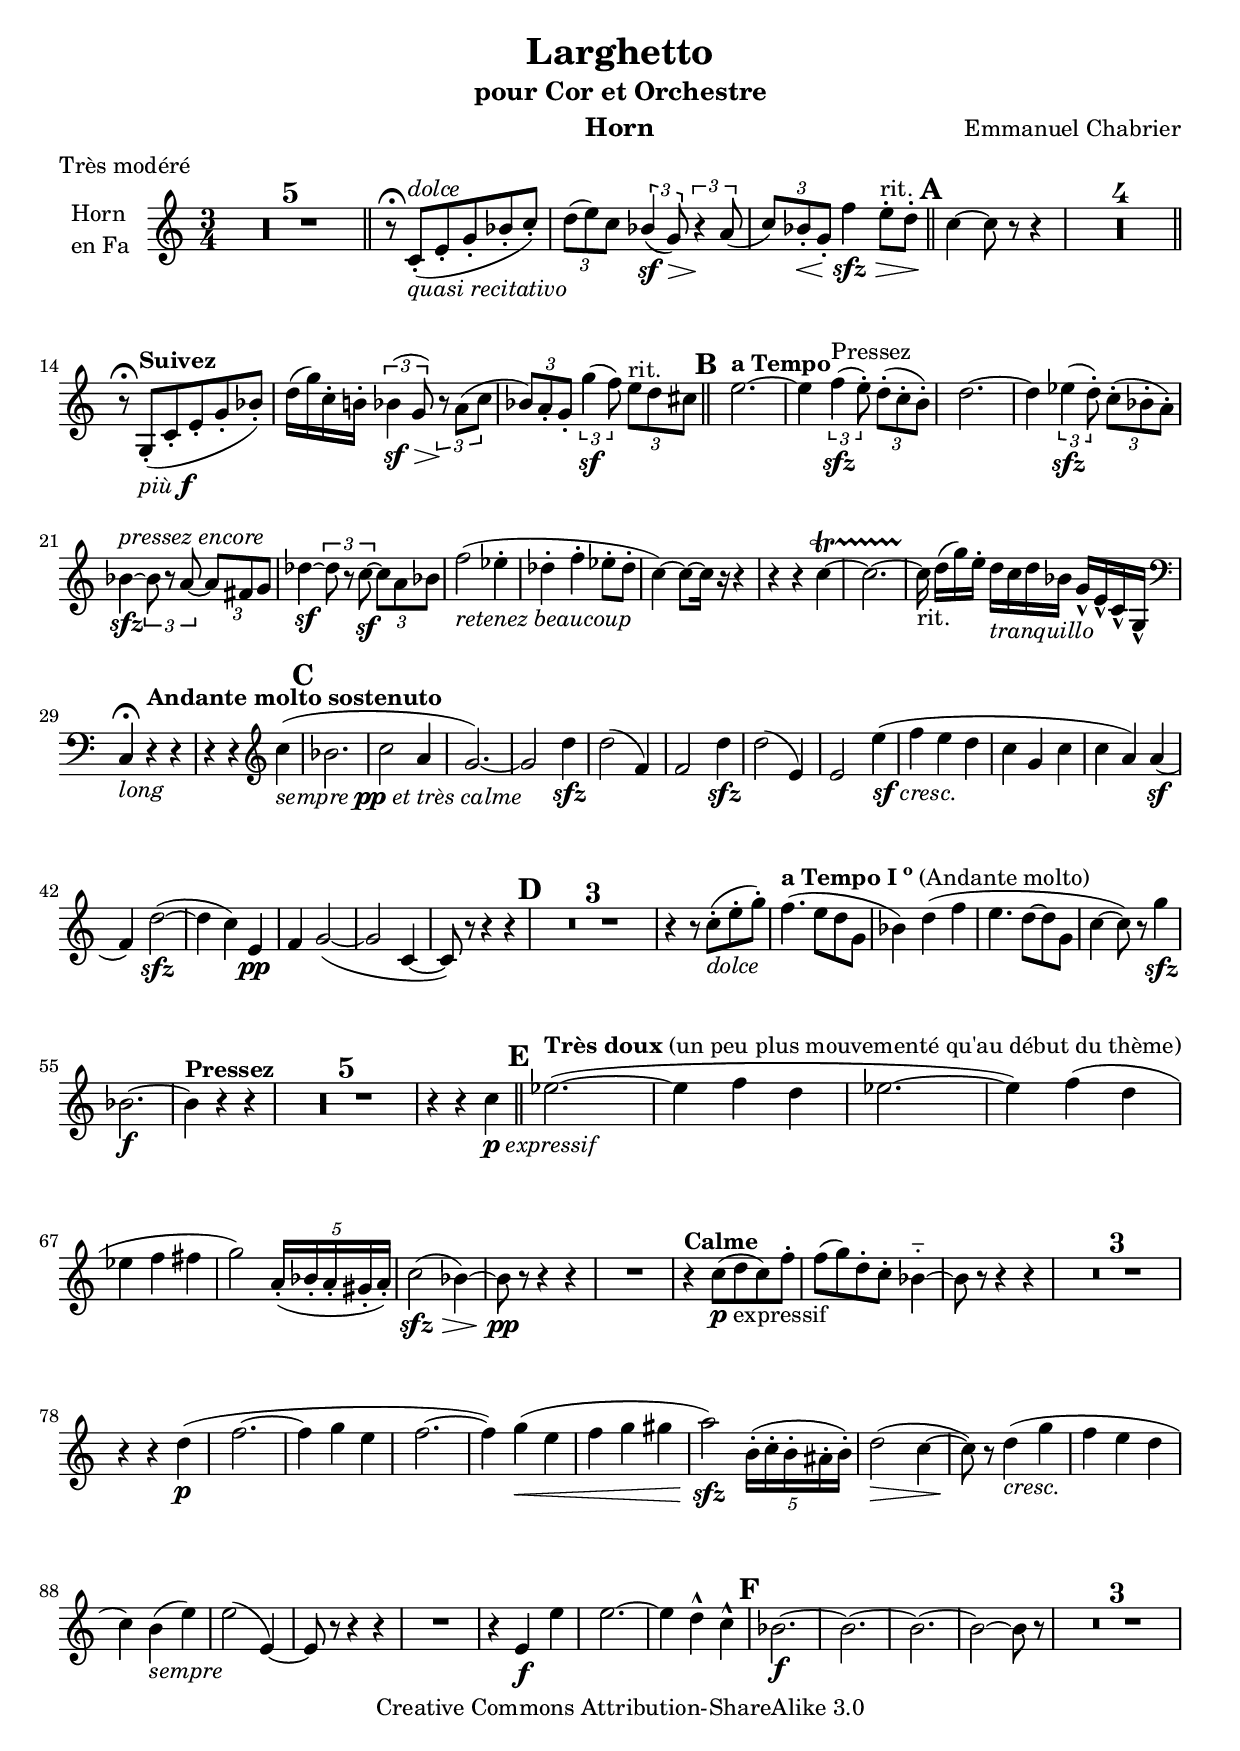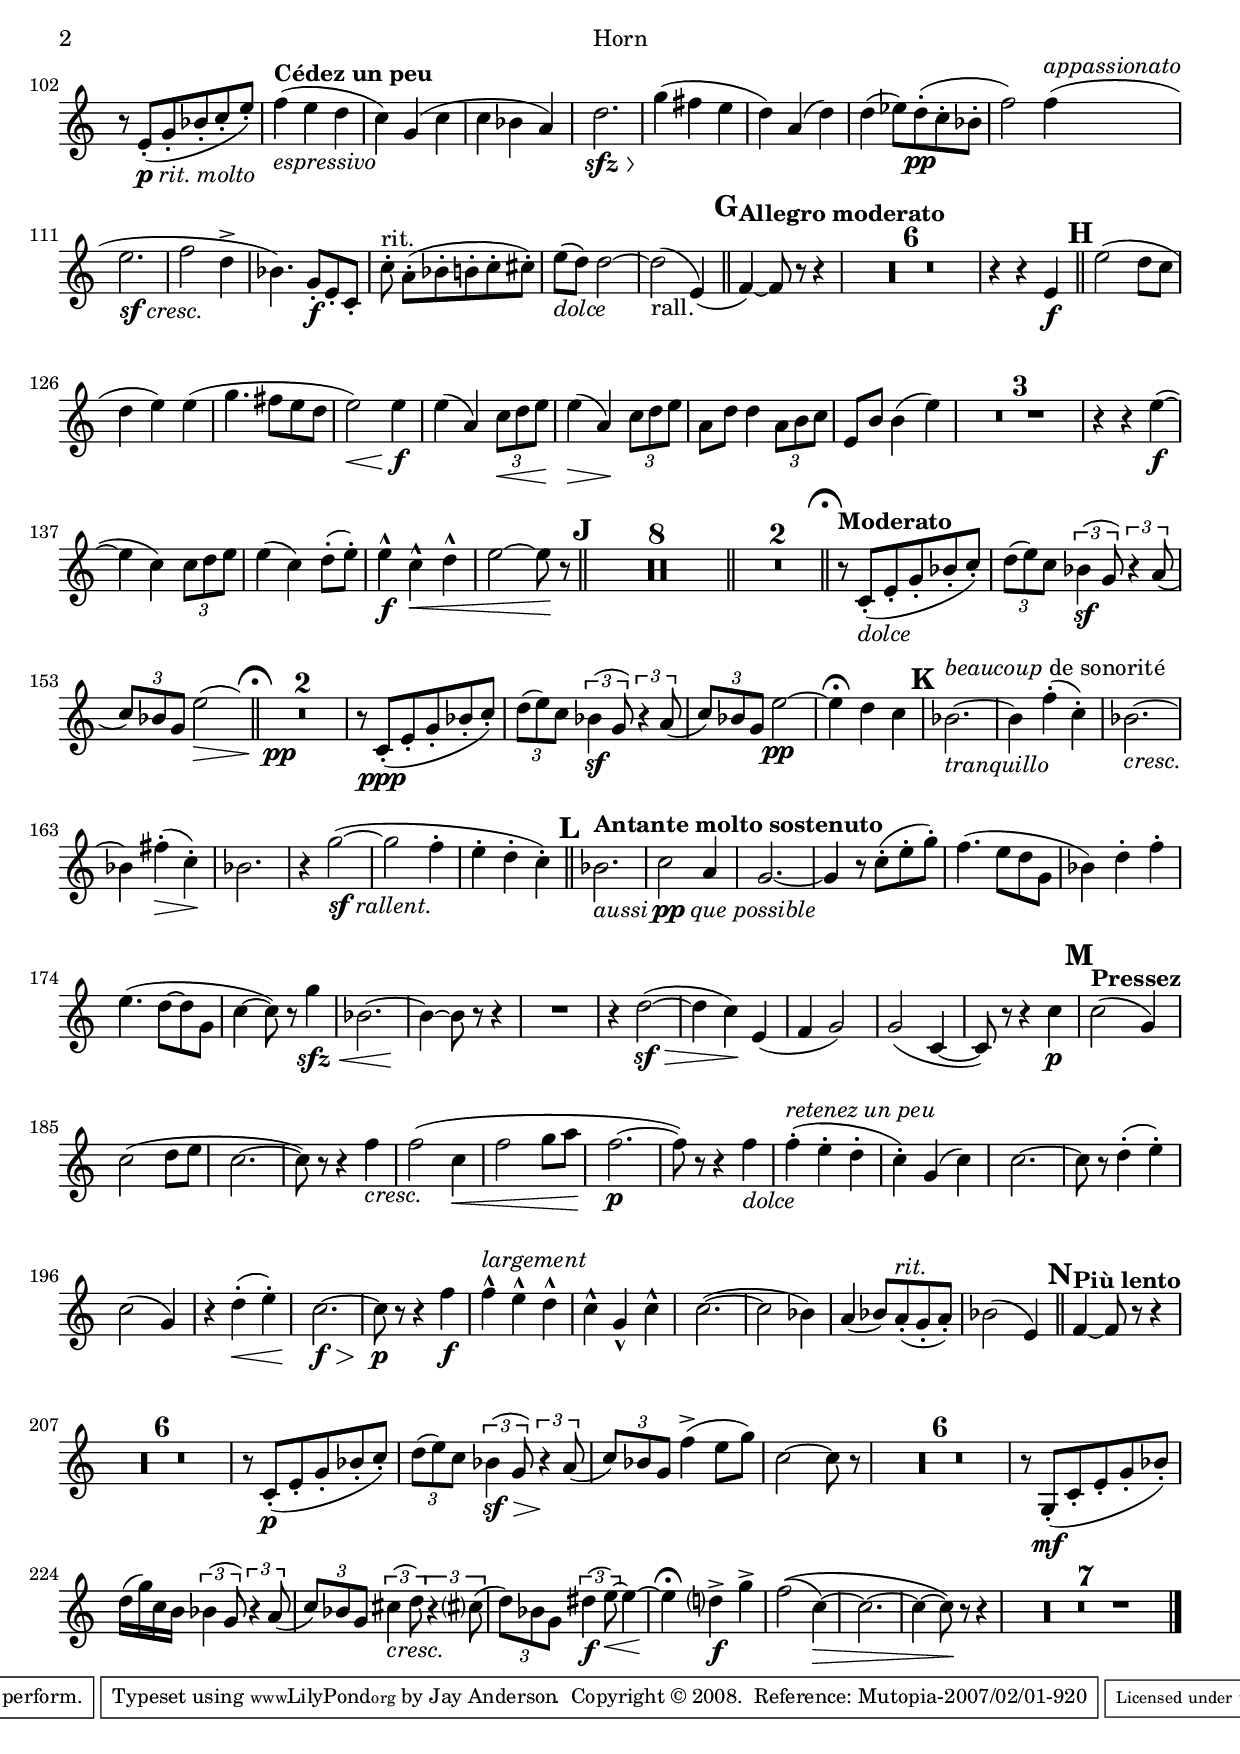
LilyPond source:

\version "2.11.54"

outline =
{
  \override Score.PaperColumn #'keep-inside-line = ##t
  \override Score.NonMusicalPaperColumn #'keep-inside-line = ##t
  \set Score.skipBars = ##t

  \time 3/4
  \set Score.markFormatter = #format-mark-numbers

  s2.*5 \bar "||"
  s2.*3 \bar "||"

  \mark 1
  s2.*5 \bar "||"
  s2.*3 \bar "||"

  \mark \default
  s2.*14 |

  \mark \default
  s2.*16 |

  \mark \default
  s2.*16 | \bar "||"

  \mark \default
  s2.*32

  \mark \default
  s2.*22 \bar "||"

  \mark \default
  s2.*8 | \bar "||"

  \mark \default
  s2.*16 \bar "||"

  \mark \default
  s2.*8 \bar "||"
  s2.*2 \bar "||"

  %\mark \default %TODO: should have a fermata over the bar with the rehersal mark
  \once \override Score.RehearsalMark #'break-visibility = #begin-of-line-invisible
  \mark \markup {\musicglyph #"scripts.ufermata"}
  s2.*3 \bar "||"
  \once \override Score.RehearsalMark #'break-visibility = #begin-of-line-invisible
  \mark \markup { \musicglyph #"scripts.ufermata" }
  s2.*6 |

  \mark \default
  s2.*8 \bar "||"

  \mark \default
  s2.*16

  \mark \default
  s2.*22 \bar "||"

  \mark \default
  s2.*32 \bar "|."
}



horn =  \relative c' \context Voice = "horn"
{
  \set Staff.instrumentName = \markup { \column { "Horn" "en Fa" } }
  \transposition f
  \clef treble
  \key c \major

  R2.*5 |
  r8^\fermata c[-.(^\markup{\italic dolce}_\markup{\italic {quasi recitativo}} e-. g-. bes-. c]-.) |
  \times 2/3 {d8( e) c} \times 2/3 {\stemUp bes4(\sf\> \stemNeutral g8)} \times 2/3 {r4\! a8(} |
  \times 2/3 {c8) bes-.\< g-.} f'4\sfz\> e8-.^\markup{rit.} d-.\! |

  c4~ c8 r8 r4 |
  R2.*4 |
  r8^\fermata g,[-.(^\markup{\bold Suivez}_\markup{\italic più \dynamic f} c-. e-. g-. bes]-.) |
  d16( g) c,-. b!-. \times 2/3 {bes4(\sf\> g8)} \times 2/3 {r8\! a8( c} |
  \times 2/3 {bes8) a-. g-.} \times 2/3 {g'4(\sf f8)} \times 2/3 {e8[^\markup{rit.} d cis]} |

  e2.~^\markup{\bold {a Tempo}} |
  e4 \times 2/3 {f4(\sfz^\markup{Pressez} e8-.)} \times 2/3 {d8[-.( c-. b]-.)} |
  d2.~ |
  d4 \times 2/3 {ees4(\sfz d8-.)} \times 2/3 {c8[-.( bes-. a]-.)} |
  bes4~\sfz^\markup{\italic {pressez encore}} \tupletDown \times 2/3 {bes8 r a~} \times 2/3 {a[ fis g]} |
  des'4~\sf \tupletUp \times 2/3 {des8 r c~\sf} \tupletNeutral \times 2/3 {c[ a bes]} |
  f'2(_\markup{\italic {retenez beaucoup}} ees4-. |
  des4-. f-. ees8-. des-. |
  c4~) c8~ c16 r16 r4 |
  r4 r c4~\startTrillSpan |
  c2.~ |
  c16_\markup{rit.}\stopTrillSpan d[( g) e-.] d[_\markup{\italic tranquillo} c d bes] g[-^ e-^ c-^ g]-^ |
  \clef bass c,4_\markup{\italic long}\fermata
  r4^\markup{\bold {Andante molto sostenuto}} r4 |
  r4 r4 \clef treble c''4(_\markup{\italic {sempre} \dynamic {pp} \italic {et très calme}} |

  bes2. |
  c2 a4 |
  g2.~) |
  g2 d'4\sfz |
  d2( f,4) |
  f2 d'4\sfz |
  d2( e,4) |
  e2 e'4(_\markup{\dynamic sf \italic cresc.} |
  f4 e d |
  c4 g c |
  c4 a) a(\sf |
  f4) d'2~(\sfz |
  d4 c) e,\pp |
  f4 g2~( |
  g2 c,4~ |
  c8) r8 r4 r4 |

  R2.*3 |
  r4 r8 c'8[-._\markup{\italic dolce}( e-. g]-.) |
  f4.^\markup{\bold {a Tempo I \super o} (Andante molto)}( e8[ d g,] |
  bes4) d( f |
  e4. d8~ d g, |
  c4~ c8) r g'4\sfz |
  bes,2.~\f |
  bes4^\markup{\bold Pressez} r4 r4 |
  R2.*5 |
  r4 r4 c4_\markup{\dynamic p \italic expressif} |

  ees2.~^\markup{\column {\line {\bold {Très doux} (un peu plus}} {\line {mouvementé qu'au début du thème)}} }( |
  ees4 f d |
  ees2.~ |
  ees4) f( d |
  ees f fis |
  g2) \times 4/5 {a,16-.( bes-. a-. gis-. a-.)} |
  c2(\sfz\> bes4~) |
  bes8\pp\! r8 r4 r4 |
  R2. |
  r4^\markup{\bold Calme} c8_\markup{\dynamic p expressif}( d c) f-. |
  f8( g) d-. c-. bes4~-_ |
  bes8 r8 r4 r4 |
  R2.*3 |
  r4 r4 d4(\p |
  f2.~ |
  f4 g e |
  f2.~ |
  f4) g(\< e |
  f4 g gis |
  a2)\sfz\! \times 4/5 {b,16-.( c-. b-. ais-. b-.)} |
  d2(\> c4~ |
  c8)\! r8 d4_\markup{\italic cresc.}( g |
  f4 e d |
  c4) b(_\markup{\italic sempre} e) |
  e2( e,4)~ |
  e8 r8 r4 r4 |
  R2. |
  r4 e4\f e' |
  e2.~ |
  e4 d-^ c-^ |

  bes2.~\f |
  bes2.~ |
  bes2.~ |
  bes2~ bes8 r8 |
  R2.*3 |
  r8 e,8[-.(_\markup{\dynamic p \italic {rit. molto}} g-. bes-. c-. e]-.) |
  f4_\markup{\italic espressivo}^\markup{\bold {Cédez un peu}}( e d |
  c4) g( c |
  c4 bes a) |
  d2.\sfz\> s1*0\! |
  g4( fis e |
  d4) a( d) |
  d4( ees8) d-.(\pp c-. bes-. |
  f'2) f4(^\markup{\italic appassionato} |
  e2._\markup{\dynamic sf \italic cresc.} |
  f2 d4-> |
  bes4.) g8[-.\f e-. c]-. |
  c'8-.^\markup{rit.} a[-.( bes-. b-. c-. cis]-.) |
  e8(_\markup{\italic dolce} d) d2~ |
  d2_\markup{rall.}( e,4)( |

  f4~^\markup{\bold {Allegro moderato}}) f8 r8 r4 |
  R2.*6 |
  r4 r4 e\f |

  e'2( d8 c |
  d4 e) e( |
  g4. fis8[ e d] |
  e2)\< e4\f\! |
  e4( a,) \times 2/3 {c8\< d e} |
  e4(\> a,)\! \times 2/3 {c8 d e} |
  a,8 d d4 \times 2/3 {a8 b c} |
  e,8 b' b4( e) |
  R2.*3 |
  r4 r4 e4~(\f |
  e4 c) \times 2/3 {c8 d e} |
  e4( c) d8-.( e-.) |
  e4-^_\f c-^\< d-^ |
  e2~ e8\! r8 |

  R2.*8 |
  R2.*2 |

  r8^\markup{\bold {Moderato}} c,[-.(_\markup{\italic dolce} e-. g-. bes-. c]-.) |
  \times 2/3 {d8( e) c} \times 2/3 {bes4(\sf g8)} \times 2/3 {r4 a8(} |
  \times 2/3 {c8) bes g} << {e'2(\>} {s4 s8 s16 \hideNotes e16) \unHideNotes} >> | %a hack to slur to nothing
  s1*0\pp\! %a hack to get the decrescendo to end where I want
  R2.*2 |
  r8 c,[-.(\ppp e-. g-. bes-. c]-.) |
  \times 2/3 {d8( e) c} \times 2/3 {bes4(\sf g8)} \times 2/3 {r4 a8(} |
  \times 2/3 {c8) bes g} e'2~\pp |
  e4\fermata d c |

  bes2.~^\markup{\italic beaucoup de sonorité}_\markup{\italic tranquillo} |
  bes4 f'-.( c-.) |
  bes2.~_\markup{\italic cresc.} |
  bes4 fis'-.(\> c-.)\! |
  bes2. |
  r4 g'2~(_\markup{\dynamic sf \italic rallent.} |
  g2 f4-. |
  e4-. d-. c-.) |

  bes2.^\markup{\bold {Antante molto sostenuto}}_\markup{\italic aussi \dynamic pp \italic {que possible}} |
  c2 a4 |
  g2.~ |
  g4 r8 c[-.( e-. g]-.) |
  f4.( e8[ d g,] |
  bes4) d-. f-. |
  e4.( d8~ d g, |
  c4~ c8) r8 g'4\sfz\< |
  << {bes,2.~} {s4 s s\!} >> |
  bes4~ bes8 r8 r4 |
  R2. |
  r4 d2~(\sf\> |
  d4 c)\! e,( |
  f4 g2) |
  g2( c,4~ |
  c8) r8 r4 c'\p |

  c2^\markup{\bold Pressez}( g4) |
  c2( d8 e |
  c2.~ |
  c8) r8 r4 f4_\markup{\italic cresc.} |
  f2( c4\< |
  f2 g8 a\! |
  f2.~\p |
  f8) r8 r4 f4_\markup{\italic dolce}
  f4-.^\markup{\italic {retenez un peu}}( e-. d-. |
  c4-.) g( c) |
  c2.~ |
  c8 r8 d4-.( e-.) |
  c2( g4) |
  r4 d'-.(\< e-.) |
  c2.~\f\> |
  c8\!\p r8 r4 f4\f |
  f4-^ ^\markup{\italic largement} e-^ d-^ |
  c-^ g-^ c-^ |
  c2.~( |
  c2 bes4) |
  a4( bes8) a-.^\markup{\italic rit.}( g-. a-.) |
  bes2( e,4) |

  f4~^\markup{\bold {Più lento}} f8 r8 r4 |
  R2.*6 |
  r8 c[-.(\p e-. g-. bes-. c]-.) |
  \times 2/3 {d8( e) c} \times 2/3 {bes4(\sf\> g8)} \times 2/3 {r4\! a8(} |
  \times 2/3 {c8) bes g} f'4->( e8 g) |
  c,2~ c8 r8 |
  R2.*6 |
  r8 g,[-.(\mf c-. e-. g-. bes]-.) |
  d16( g) c, b \times 2/3 {bes4( g8)} \times 2/3 {r4 a8(} |
  \times 2/3 {c8) bes g} \tupletUp \times 2/3 {cis4_\markup{\italic cresc.}( d8)} \times 2/3 {r4 cis?8(} | \tupletNeutral
  \times 2/3 {d8) bes g} \tupletUp \times 2/3 {dis'4\f( e8~)\<} e4~ | \tupletNeutral
  e4\fermata\! d?->\f g-> |
  f2( \( c4~)\> |
  c2.~ |
  c4~ c8 \!\) r8 r4 |
  R2.*7 |
}



instrument = "Horn"
notes = \horn

\version "2.11.54"

outline =
{
  \override Score.PaperColumn #'keep-inside-line = ##t
  \override Score.NonMusicalPaperColumn #'keep-inside-line = ##t
  \set Score.skipBars = ##t

  \time 3/4
  \set Score.markFormatter = #format-mark-numbers

  s2.*5 \bar "||"
  s2.*3 \bar "||"

  \mark 1
  s2.*5 \bar "||"
  s2.*3 \bar "||"

  \mark \default
  s2.*14 |

  \mark \default
  s2.*16 |

  \mark \default
  s2.*16 | \bar "||"

  \mark \default
  s2.*32

  \mark \default
  s2.*22 \bar "||"

  \mark \default
  s2.*8 | \bar "||"

  \mark \default
  s2.*16 \bar "||"

  \mark \default
  s2.*8 \bar "||"
  s2.*2 \bar "||"

  %\mark \default %TODO: should have a fermata over the bar with the rehersal mark
  \once \override Score.RehearsalMark #'break-visibility = #begin-of-line-invisible
  \mark \markup {\musicglyph #"scripts.ufermata"}
  s2.*3 \bar "||"
  \once \override Score.RehearsalMark #'break-visibility = #begin-of-line-invisible
  \mark \markup { \musicglyph #"scripts.ufermata" }
  s2.*6 |

  \mark \default
  s2.*8 \bar "||"

  \mark \default
  s2.*16

  \mark \default
  s2.*22 \bar "||"

  \mark \default
  s2.*32 \bar "|."
}



\paper
{
  %#(define page-breaking ly:page-turn-breaking)
  ragged-last-bottom = ##f %This setting causes long measures under long markups
}

\header {
  title = "Larghetto"
  subtitle = "pour Cor et Orchestre"
  composer = "Emmanuel Chabrier"
  meter = "Très modéré"
  instrument = \instrument

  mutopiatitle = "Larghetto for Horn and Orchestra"
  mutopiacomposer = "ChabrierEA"
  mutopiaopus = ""
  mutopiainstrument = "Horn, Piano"
  date = "1865"
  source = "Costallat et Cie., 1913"
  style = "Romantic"
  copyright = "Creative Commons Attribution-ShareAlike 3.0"
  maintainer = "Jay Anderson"
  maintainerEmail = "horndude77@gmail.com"
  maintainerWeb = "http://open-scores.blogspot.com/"
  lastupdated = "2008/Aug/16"
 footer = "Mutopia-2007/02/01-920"
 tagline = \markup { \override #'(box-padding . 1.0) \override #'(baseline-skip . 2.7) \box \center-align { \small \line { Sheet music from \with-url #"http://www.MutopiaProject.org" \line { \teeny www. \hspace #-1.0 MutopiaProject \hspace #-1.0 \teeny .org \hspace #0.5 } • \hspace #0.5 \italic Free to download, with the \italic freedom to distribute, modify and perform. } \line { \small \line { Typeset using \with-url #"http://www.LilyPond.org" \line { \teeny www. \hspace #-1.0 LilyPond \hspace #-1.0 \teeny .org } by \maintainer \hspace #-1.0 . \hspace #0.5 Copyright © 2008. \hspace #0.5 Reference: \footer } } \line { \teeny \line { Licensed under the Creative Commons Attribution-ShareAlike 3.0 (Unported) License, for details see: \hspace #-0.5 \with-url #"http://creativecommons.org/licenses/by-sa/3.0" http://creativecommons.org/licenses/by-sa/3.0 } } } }
}


\score
{
  \new Staff
  {
    {
      << \horn \outline >>
    }
  }
}



